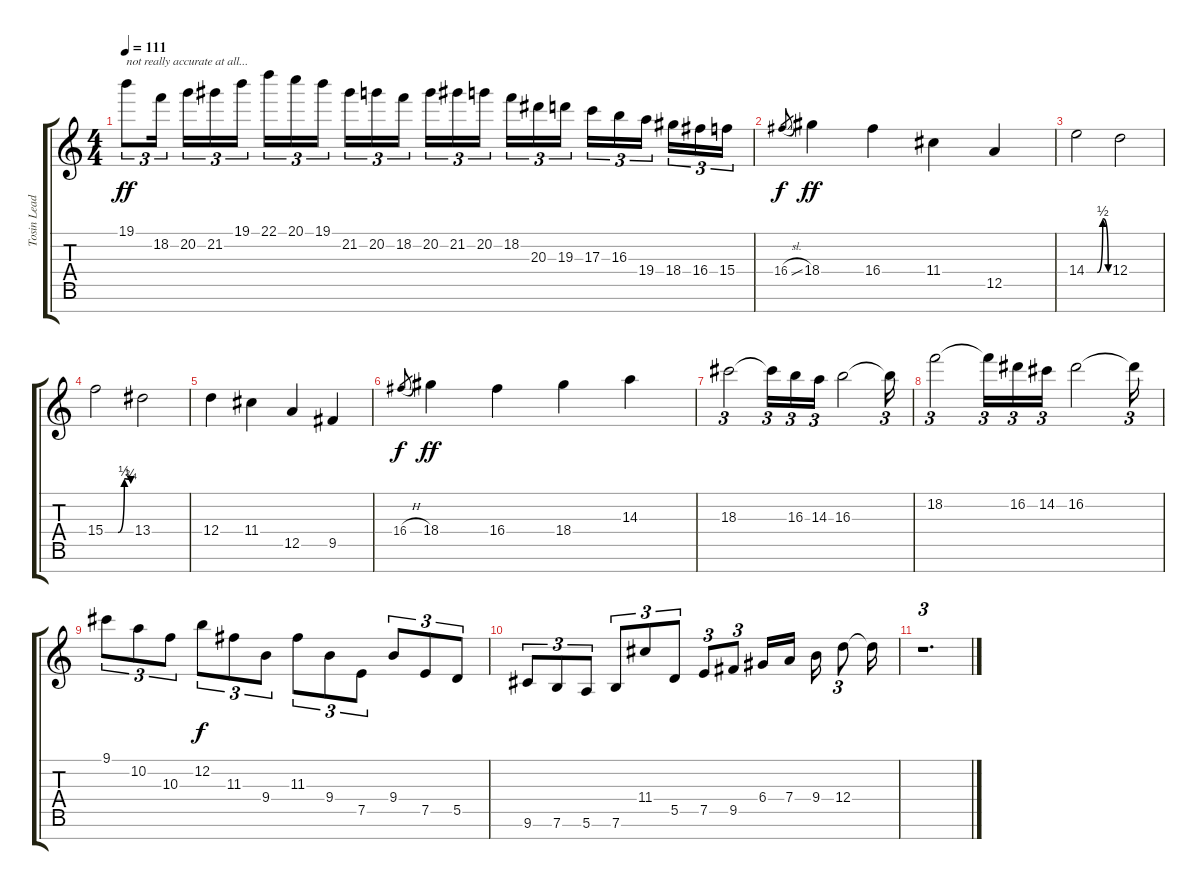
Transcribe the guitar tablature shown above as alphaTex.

\track ("Tosin Lead" "Tosin Lead") {instrument distortionguitar}
\staff {score tabs}
\tuning (E4 B3 G3 D3 A2 E2 B1) {hide}
\ts (4 4)
\tempo 111
\clef g2
\ks c
19.1{t}.8{tu (3 2) txt "not really accurate at all..." dy ff} 18.2.16{tu (3 2)} 20.2.16{tu (3 2)} 21.2.16{tu (3 2)} 19.1.16{tu (3 2)} 22.1.16{tu (3 2)} 20.1.16{tu (3 2)} 19.1.16{tu (3 2)} 21.2.16{tu (3 2)} 20.2.16{tu (3 2)} 18.2.16{tu (3 2)} 20.2.16{tu (3 2)} 21.2.16{tu (3 2)} 20.2.16{tu (3 2)} 18.2.16{tu (3 2)} 20.3.16{tu (3 2)} 19.3.16{tu (3 2)} 17.3.16{tu (3 2)} 16.3.16{tu (3 2)} 19.4.16{tu (3 2)} 18.4.16{tu (3 2)} 16.4.16{tu (3 2)} 15.4.16{tu (3 2)} |
16.4{sl}.8{gr dy f} 18.4.4{dy ff} 16.4.4 11.4.4 12.5.4 |
14.4{be (custom 0 0 30 0 45 2 60 0)}.2 12.4.2 |
15.4{be (custom 0 0 30 0 45 2 60 1)}.2 13.4.2 |
12.4.4 11.4.4 12.5.4 9.5.4 |
16.4{h}.8{gr dy f} 18.4.4{dy ff} 16.4.4 18.4.4 14.3.4 |
18.3.2{tu (3 2)} 18.3{t}.16{tu (3 2)} 16.3.16{tu (3 2)} 14.3.16{tu (3 2)} 16.3.2 16.3{t}.16{tu (3 2)} |
18.2.2{tu (3 2)} 18.2{t}.16{tu (3 2)} 16.2.16{tu (3 2)} 14.2.16{tu (3 2)} 16.2.2 16.2{t}.16{tu (3 2)} |
9.1.8{tu (3 2)} 10.2.8{tu (3 2)} 10.3.8{tu (3 2)} 12.2.8{tu (3 2) dy f} 11.3.8{tu (3 2)} 9.4.8{tu (3 2)} 11.3.8{tu (3 2)} 9.4.8{tu (3 2)} 7.5.8{tu (3 2)} 9.4.8{tu (3 2)} 7.5.8{tu (3 2)} 5.5.8{tu (3 2)} |
9.6.8{tu (3 2)} 7.6.8{tu (3 2)} 5.6.8{tu (3 2)} 7.6.8{tu (3 2)} 11.4.8{tu (3 2)} 5.5.8{tu (3 2)} 7.5.8{tu (3 2)} 9.5.8{tu (3 2)} 6.4.16 7.4.16 9.4.16 12.4.8{tu (3 2)} 12.4{t}.16 |
r.1{d tu (3 2)}
